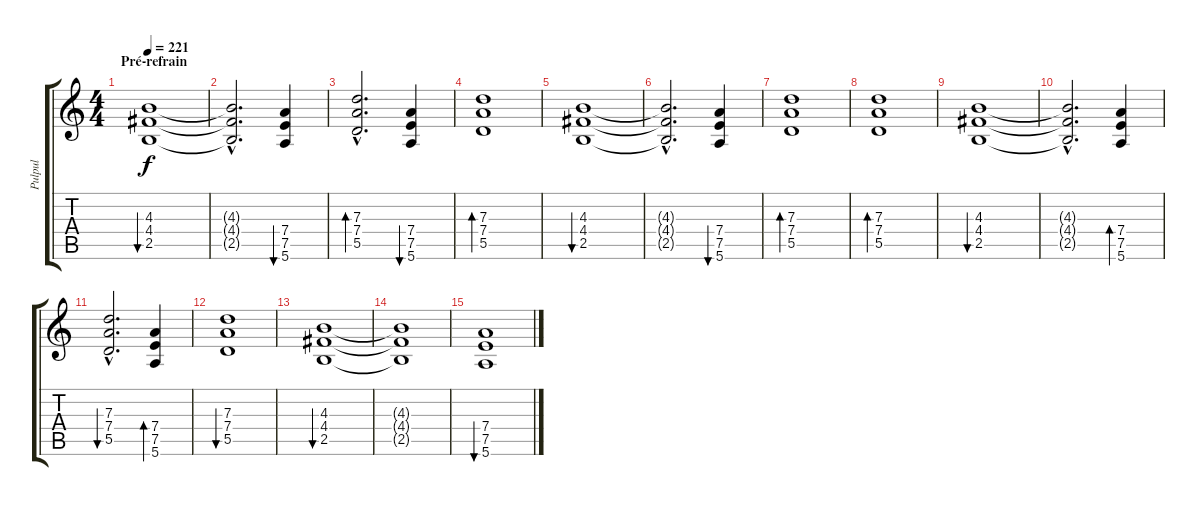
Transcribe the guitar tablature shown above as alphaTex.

\track ("Pulpul" "Pulpul") {instrument overdrivenguitar}
\staff {score tabs}
\tuning (E4 B3 G3 D3 A2 E2) {hide}
\ts (4 4)
\section ("" "Pré-refrain")
\tempo 221
\clef g2
\ks c
(4.3 4.4 2.5).1{bu 60 dy f} |
(4.3{hac t} 4.4{hac t} 2.5{hac t}).2{d} (7.4 7.5 5.6).4{bu 60} |
(7.3{hac} 7.4{hac} 5.5{hac}).2{d bd 60} (7.4 7.5 5.6).4{bu 60} |
(7.3 7.4 5.5).1{bd 60} |
(4.3 4.4 2.5).1{bu 60} |
(4.3{hac t} 4.4{hac t} 2.5{hac t}).2{d} (7.4 7.5 5.6).4{bu 60} |
(7.3 7.4 5.5).1{bd 60} |
(7.3 7.4 5.5).1{bd 60} |
(4.3 4.4 2.5).1{bu 60} |
(4.3{hac t} 4.4{hac t} 2.5{hac t}).2{d} (7.4 7.5 5.6).4{bd 60} |
(7.3{hac} 7.4{hac} 5.5{hac}).2{d bu 60} (7.4 7.5 5.6).4{bd 60} |
(7.3 7.4 5.5).1{bu 60} |
(4.3 4.4 2.5).1{bu 60} |
(4.3{t} 4.4{t} 2.5{t}).1 |
(7.4 7.5 5.6).1{bu 60}
